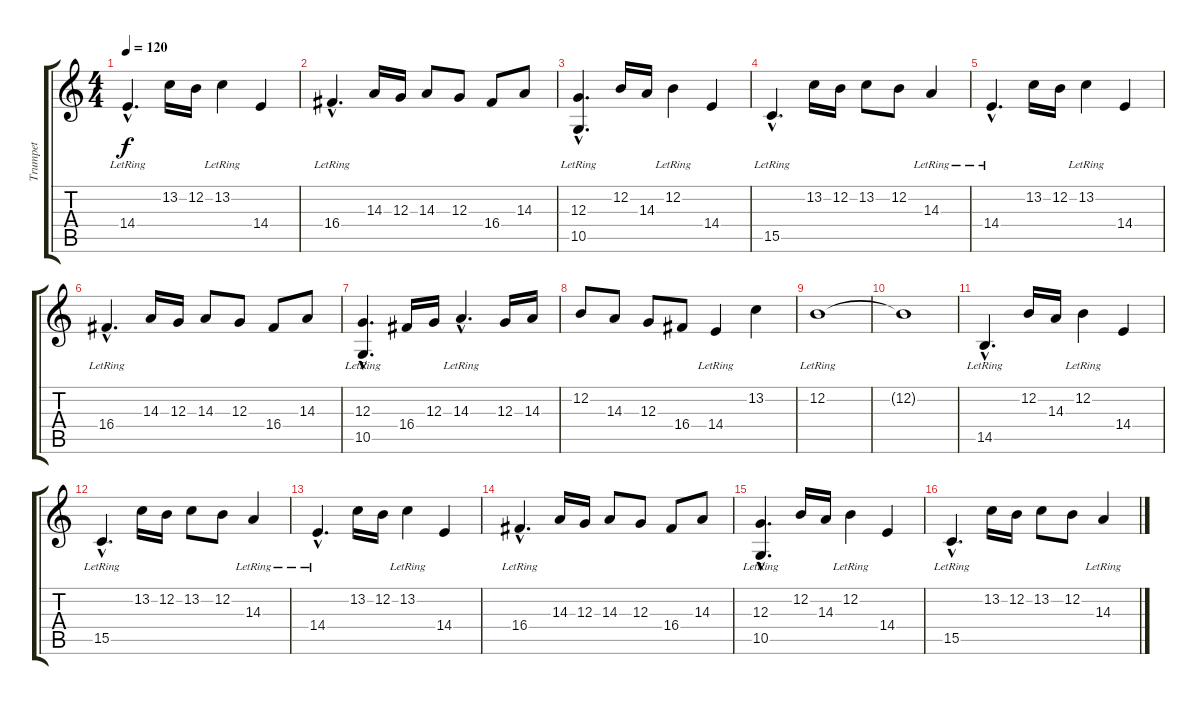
\track ("Trumpet" "Trumpet") {instrument trumpet}
\staff {score tabs}
\tuning (E4 B3 G3 D3 A2 E2) {hide}
\ts (4 4)
\tempo 120
\clef g2
\ks c
14.4{hac lr}.4{d dy f} 13.2.16 12.2.16 13.2{lr}.4 14.4.4 |
16.4{hac lr}.4{d} 14.3.16 12.3.16 14.3.8 12.3.8 16.4.8 14.3.8 |
(12.3{hac} 10.5{hac lr}).4{d} 12.2.16 14.3.16 12.2{lr}.4 14.4.4 |
15.5{hac lr}.4{d} 13.2.16 12.2.16 13.2.8 12.2.8 14.3{lr}.4 |
14.4{hac lr}.4{d} 13.2.16 12.2.16 13.2{lr}.4 14.4.4 |
16.4{hac lr}.4{d} 14.3.16 12.3.16 14.3.8 12.3.8 16.4.8 14.3.8 |
(12.3{hac lr} 10.5{hac}).4{d} 16.4.16 12.3.16 14.3{hac lr}.4{d} 12.3.16 14.3.16 |
12.2.8 14.3.8 12.3.8 16.4.8 14.4{lr}.4 13.2.4 |
12.2{lr}.1 |
12.2{t}.1 |
14.5{hac lr}.4{d} 12.2.16 14.3.16 12.2{lr}.4 14.4.4 |
15.5{hac lr}.4{d} 13.2.16 12.2.16 13.2.8 12.2.8 14.3{lr}.4 |
14.4{hac lr}.4{d} 13.2.16 12.2.16 13.2{lr}.4 14.4.4 |
16.4{hac lr}.4{d} 14.3.16 12.3.16 14.3.8 12.3.8 16.4.8 14.3.8 |
(12.3{hac lr} 10.5{hac lr}).4{d} 12.2.16 14.3.16 12.2{lr}.4 14.4.4 |
15.5{hac lr}.4{d} 13.2.16 12.2.16 13.2.8 12.2.8 14.3{lr}.4
